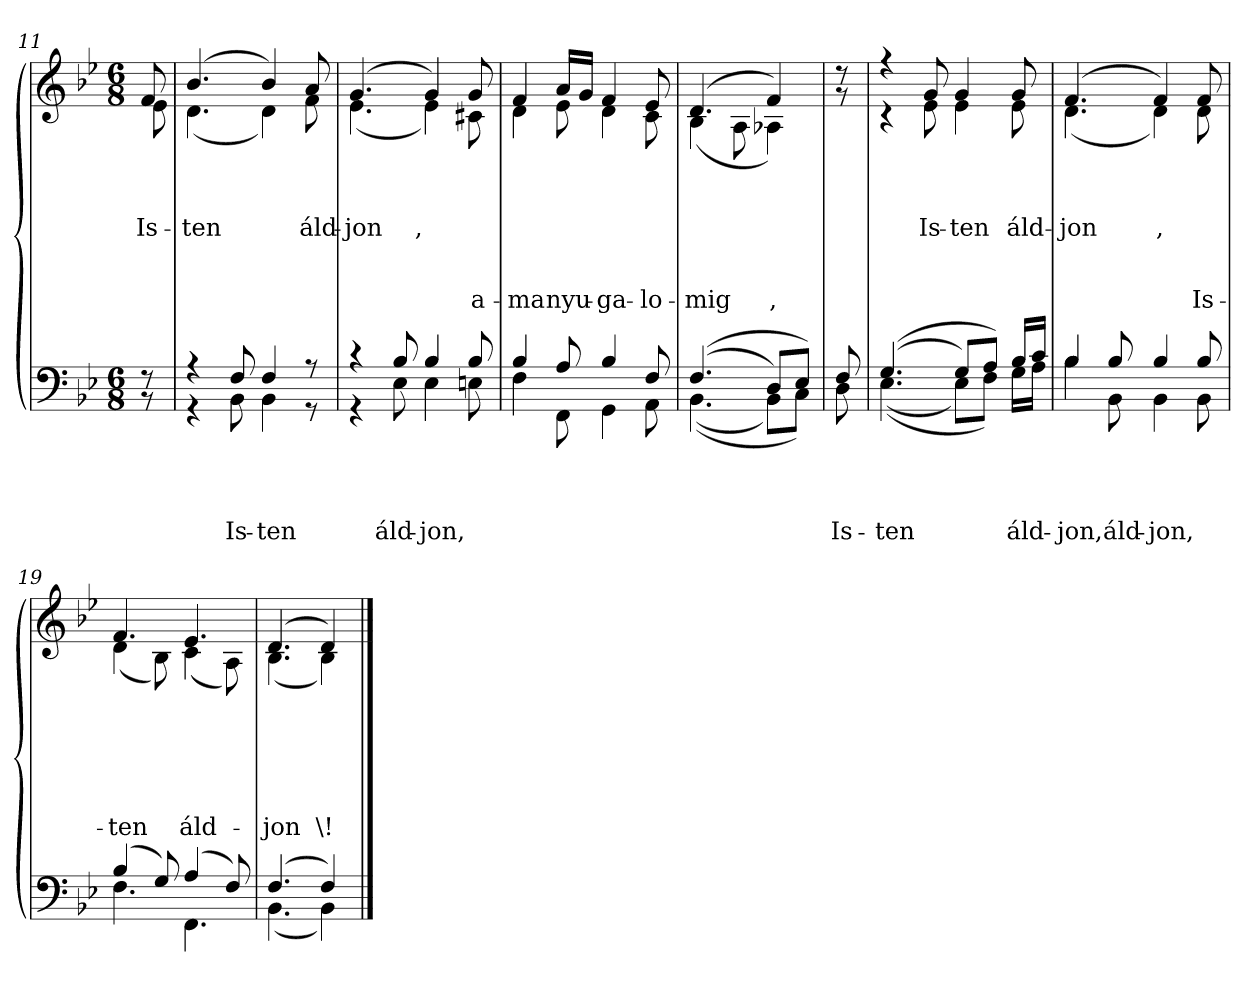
**kern	**text	**text	**text	**text	**kern	**text	**text	**text	**text	**text	**text
*part2	*part2	*part2	*part2	*part2	*part1	*part1	*part1	*part1	*part1	*part1	*part1
*staff2	*staff2	*staff2	*staff2	*staff2	*staff1	*staff1	*staff1	*staff1	*staff1	*staff1	*staff1
!!LO:LB:g=z
*clefF4	*	*	*	*	*clefG2	*	*	*	*	*	*
*k[b-e-]	*	*	*	*	*k[b-e-]	*	*	*	*	*	*
*B-:	*	*	*	*	*B-:	*	*	*	*	*	*
*M6/8	*	*	*	*	*M6/8	*	*	*	*	*	*
=11	=11	=11	=11	=11	=11	=11	=11	=11	=11	=11	=11
*^	*	*	*	*	*	*	*	*	*	*	*
!	!	!	!	!	!	!	!	!	!LO:LY:b	!	!	!
*	*	*	*	*	*	*^	*	*	*	*	*	*
8r	8r	.	.	.	.	8f/	8e-\	.	.	Is-	.	.	.
=12	=12	=12	=12	=12	=12	=12	=12	=12	=12	=12	=12	=12	=12
!	!	!	!	!	!	!	!	!	!	!LO:LY:b	!	!	!
4r	4r	.	.	.	.	(>4.b-/	(<4.d\	.	.	-ten	.	.	.
!	!	!	!	!	!LO:LY:a	!	!	!	!	!	!	!	!
8F/	8BB-\	.	.	.	Is-	.	.	.	.	.	.	.	.
!	!	!	!	!	!LO:LY:a	!	!	!	!	!	!	!	!
4F/	4BB-\	.	.	.	-ten	4b-/)	4d\)	.	.	.	.	.	.
!	!	!	!	!	!	!	!	!	!	!LO:LY:b	!	!	!
8r	8r	.	.	.	.	8a/	8f\	.	.	áld-	.	.	.
=13	=13	=13	=13	=13	=13	=13	=13	=13	=13	=13	=13	=13	=13
!	!	!	!	!	!	!	!	!	!	!LO:LY:b	!	!	!
4r	4r	.	.	.	.	(>4.g/	(<4.e-\	.	.	-jon	.	.	.
!	!	!	!	!	!LO:LY:a	!	!	!	!	!	!	!	!
8B-/	8E-\	.	.	.	áld-	.	.	.	.	.	.	.	.
!	!	!	!	!	!LO:LY:a	!	!	!	!	!	!	!	!
!	!	!	!	!	!	!	!	!	!	!LO:LY:b	!	!	!
4B-/	4E-\	.	.	.	-jon,	4g/)	4e-\)	.	.	,	.	.	.
!	!	!	!	!	!	!	!	!	!	!	!	!	!LO:LY:b
8B-/	8En\	.	.	.	.	8g/	8c#X\	.	.	.	.	.	a-
=14	=14	=14	=14	=14	=14	=14	=14	=14	=14	=14	=14	=14	=14
!	!	!	!	!	!	!	!	!	!	!	!	!	!LO:LY:b
4B-/	4F\	.	.	.	.	4f/	4d\	.	.	.	.	.	-ma
!	!	!	!	!	!	!	!	!	!	!	!	!	!LO:LY:b
8A/	8FF\	.	.	.	.	16a/LL	8e-\	.	.	.	.	.	nyu-
.	.	.	.	.	.	16g/JJ	.	.	.	.	.	.	.
!	!	!	!	!	!	!	!	!	!	!	!	!	!LO:LY:b
4B-/	4GG\	.	.	.	.	4f/	4d\	.	.	.	.	.	-ga-
!	!	!	!	!	!	!	!	!	!	!	!	!	!LO:LY:b
8F/	8AA\	.	.	.	.	8e-/	8c\	.	.	.	.	.	-lo-
=15	=15	=15	=15	=15	=15	=15	=15	=15	=15	=15	=15	=15	=15
!	!	!	!	!	!	!	!	!	!	!	!	!	!LO:LY:b
(>(4.F/	(<(<4.BB-\	.	.	.	.	(>4.d/	(<4B-\	.	.	.	.	.	-mig
.	.	.	.	.	.	.	8A\	.	.	.	.	.	.
!	!	!	!	!	!	!	!	!	!	!	!	!	!LO:LY:b
8D/L)	8BB-\L)	.	.	.	.	4f/)	4A-X\)	.	.	.	.	.	,
8E-/J)	8C\J)	.	.	.	.	.	.	.	.	.	.	.	.
!!LO:LB:g=z	!!
=16	=16	=16	=16	=16	=16	=16	=16	=16	=16	=16	=16	=16	=16
!	!	!	!	!	!LO:LY:a	!	!	!	!	!	!	!	!
8F/	8D\	.	.	.	Is-	8r	8r	.	.	.	.	.	.
=17	=17	=17	=17	=17	=17	=17	=17	=17	=17	=17	=17	=17	=17
!	!	!	!	!	!LO:LY:a	!	!	!	!	!	!	!	!
(>(4.G/	(<(<4.E-\	.	.	.	-ten	4r	4r	.	.	.	.	.	.
!	!	!	!	!	!	!	!	!	!	!LO:LY:b	!	!	!
.	.	.	.	.	.	8g/	8e-\	.	.	Is-	.	.	.
!	!	!	!	!	!	!	!	!	!	!LO:LY:b	!	!	!
8G/L)	8E-\L)	.	.	.	.	4g/	4e-\	.	.	-ten	.	.	.
8A/J)	8F\J)	.	.	.	.	.	.	.	.	.	.	.	.
!	!	!	!	!	!LO:LY:a	!	!	!	!	!	!	!	!
!	!	!	!	!	!	!	!	!	!	!LO:LY:b	!	!	!
16B-/LL	16G\LL	.	.	.	áld-	8g/	8e-\	.	.	áld-	.	.	.
16c/JJ	16A\JJ	.	.	.	.	.	.	.	.	.	.	.	.
=18	=18	=18	=18	=18	=18	=18	=18	=18	=18	=18	=18	=18	=18
!	!	!	!	!	!LO:LY:a	!	!	!	!	!	!	!	!
!	!	!	!	!	!	!	!	!	!	!LO:LY:b	!	!	!
4B-/	4B-\	.	.	.	-jon,	(4.f/	(<4.d\	.	.	-jon	.	.	.
!	!	!	!	!	!LO:LY:a	!	!	!	!	!	!	!	!
8B-/	8BB-\	.	.	.	áld-	.	.	.	.	.	.	.	.
!	!	!	!	!	!LO:LY:a	!	!	!	!	!	!	!	!
!	!	!	!	!	!	!	!	!	!	!LO:LY:b	!	!	!
4B-/	4BB-\	.	.	.	-jon,	4f/)	4d\)	.	.	,	.	.	.
!	!	!	!	!	!	!	!	!	!	!	!	!	!LO:LY:b
8B-/	8BB-\	.	.	.	.	8f/	8d\	.	.	.	.	.	Is-
=19	=19	=19	=19	=19	=19	=19	=19	=19	=19	=19	=19	=19	=19
!	!	!	!	!	!	!	!	!	!	!	!	!	!LO:LY:b
(>4B-/	4.F\	.	.	.	.	4.f/	(<4d\	.	.	.	.	.	-ten
8G/)	.	.	.	.	.	.	8B-\)	.	.	.	.	.	.
!	!	!	!	!	!	!	!	!	!	!	!	!	!LO:LY:b
(>4A/	4.FF\	.	.	.	.	4.e-/	(<4c\	.	.	.	.	.	áld-
8F/)	.	.	.	.	.	.	8A\)	.	.	.	.	.	.
=20	=20	=20	=20	=20	=20	=20	=20	=20	=20	=20	=20	=20	=20
!	!	!	!	!	!	!	!	!	!	!	!	!	!LO:LY:b
(>4.F/	(<4.BB-\	.	.	.	.	(>4.d/	(<4.B-\	.	.	.	.	.	-jon
!	!	!	!	!	!	!	!	!	!	!	!	!	!LO:LY:b
4F/)	4BB-\)	.	.	.	.	4d/)	4B-\)	.	.	.	.	.	\!
*v	*v	*	*	*	*	*	*	*	*	*	*	*	*
*	*	*	*	*	*v	*v	*	*	*	*	*	*
==	==	==	==	==	==	==	==	==	==	==	==
*-	*-	*-	*-	*-	*-	*-	*-	*-	*-	*-	*-
